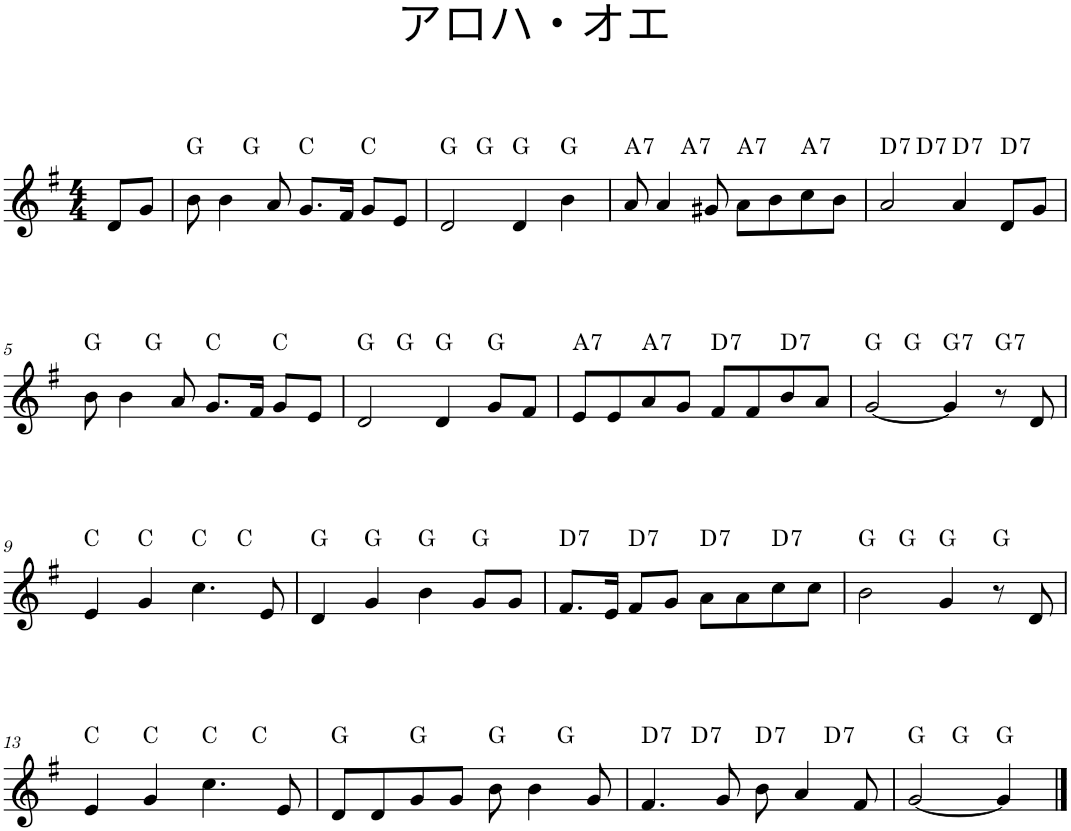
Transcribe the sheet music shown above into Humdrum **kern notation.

**kern	**harte
*part1	*part1
*staff1	*
*I"Piano	*
*I'Pno.	*
*clefG2	*
*k[f#]	*
*M4/4	*
=	=
8d/L	.
8g/J	.
=1	=1
*^	*
8b\	4ryy	G:maj
4b\	.	.
.	2.ryy	G:maj
8a/	.	.
8.g/L	.	C:maj
16f#/Jk	.	.
8g/L	.	C:maj
8e/J	.	.
=2	=2	=2
2d/	4ryy	G:maj
.	2.ryy	G:maj
4d/	.	G:maj
4b\	.	G:maj
=3	=3	=3
!	!	!LO:H:kt=7
8a/	4ryy	A:7
4a/	.	.
!	!	!LO:H:kt=7
.	2.ryy	A:7
8g#X/	.	.
!	!	!LO:H:kt=7
8a\L	.	A:7
8b\	.	.
!	!	!LO:H:kt=7
8cc\	.	A:7
8b\J	.	.
=4	=4	=4
!	!	!LO:H:kt=7
2a/	4ryy	D:7
!	!	!LO:H:kt=7
.	2.ryy	D:7
!	!	!LO:H:kt=7
4a/	.	D:7
!	!	!LO:H:kt=7
8d/L	.	D:7
8g/J	.	.
!!LO:LB:g=z	!!
=5	=5	=5
8b\	4ryy	G:maj
4b\	.	.
.	2.ryy	G:maj
8a/	.	.
8.g/L	.	C:maj
16f#/Jk	.	.
8g/L	.	C:maj
8e/J	.	.
=6	=6	=6
2d/	4ryy	G:maj
.	2.ryy	G:maj
4d/	.	G:maj
8g/L	.	G:maj
8f#/J	.	.
=7	=7	=7
!	!	!LO:H:kt=7
*v	*v	*
8e/L	A:7
8e/	.
!	!LO:H:kt=7
8a/	A:7
8g/J	.
!	!LO:H:kt=7
8f#/L	D:7
8f#/	.
!	!LO:H:kt=7
8b/	D:7
8a/J	.
=8	=8
*^	*
[<2g/	4ryy	G:maj
.	2.ryy	G:maj
!	!	!LO:H:kt=7
4g/]	.	G:7
!	!	!LO:H:kt=7
8r	.	G:7
8d/	.	.
!!LO:LB:g=z	!!
=9	=9	=9
4e/	2.ryy	C:maj
4g/	.	C:maj
4.cc\	.	C:maj
.	4ryy	C:maj
8e/	.	.
*v	*v	*
=10	=10
4d/	G:maj
4g/	G:maj
4b\	G:maj
8g/L	G:maj
8g/J	.
=11	=11
!	!LO:H:kt=7
8.f#/L	D:7
16e/Jk	.
!	!LO:H:kt=7
8f#/L	D:7
8g/J	.
!	!LO:H:kt=7
8a\L	D:7
8a\	.
!	!LO:H:kt=7
8cc\	D:7
8cc\J	.
=12	=12
*^	*
2b\	4ryy	G:maj
.	2.ryy	G:maj
4g/	.	G:maj
8r	.	G:maj
8d/	.	.
!!LO:LB:g=z	!!
=13	=13	=13
4e/	2.ryy	C:maj
4g/	.	C:maj
4.cc\	.	C:maj
.	4ryy	C:maj
8e/	.	.
=14	=14	=14
8d/L	2.ryy	G:maj
8d/	.	.
8g/	.	G:maj
8g/J	.	.
8b\	.	G:maj
4b\	.	.
.	4ryy	G:maj
8g/	.	.
=15	=15	=15
!	!	!LO:H:kt=7
*	*^	*
4.f#/	4ryy	2.ryy	D:7
!	!	!	!LO:H:kt=7
.	2.ryy	.	D:7
8g/	.	.	.
!	!	!	!LO:H:kt=7
8b\	.	.	D:7
4a/	.	.	.
!	!	!	!LO:H:kt=7
.	.	4ryy	D:7
8f#/	.	.	.
*	*v	*v	*
=16	=16	=16
[<2g/	4ryy	G:maj
.	2ryy	G:maj
4g/]	.	G:maj
*v	*v	*
==	==
*-	*-
